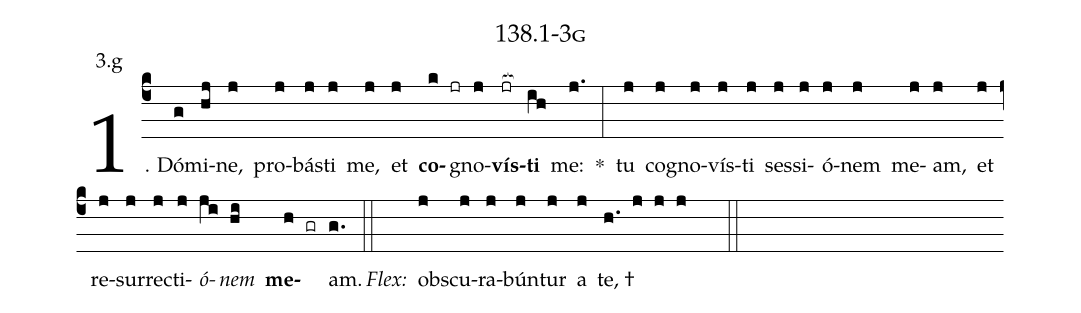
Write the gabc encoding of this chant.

name: 138.1-3g;
annotation: 3.g;
%%
(c4)1. Dó(g)mi(hj)ne,(j) pro(j)bás(j)ti(j) me,(j) et(j) <b>co</b>(k jr)gno(j)<b>vís</b>(jr[ocb:1{])<b>ti</b>(ih[ocb:0}]) me:(j.) *(:) tu(j) co(j)gno(j)vís(j)ti(j) ses(j)si(j)ó(j)nem(j) me(j)am,(j) et(j) re(j)sur(j)rec(j)ti(j)<i>ó</i>(ji)<i>nem</i>(hi) <b>me</b>(h gr)am.(g.) (::)
<i>Flex:</i>()  obs(j)cu(j)ra(j)bún(j)tur(j) a(j) te, †(h. j j j  ::)
